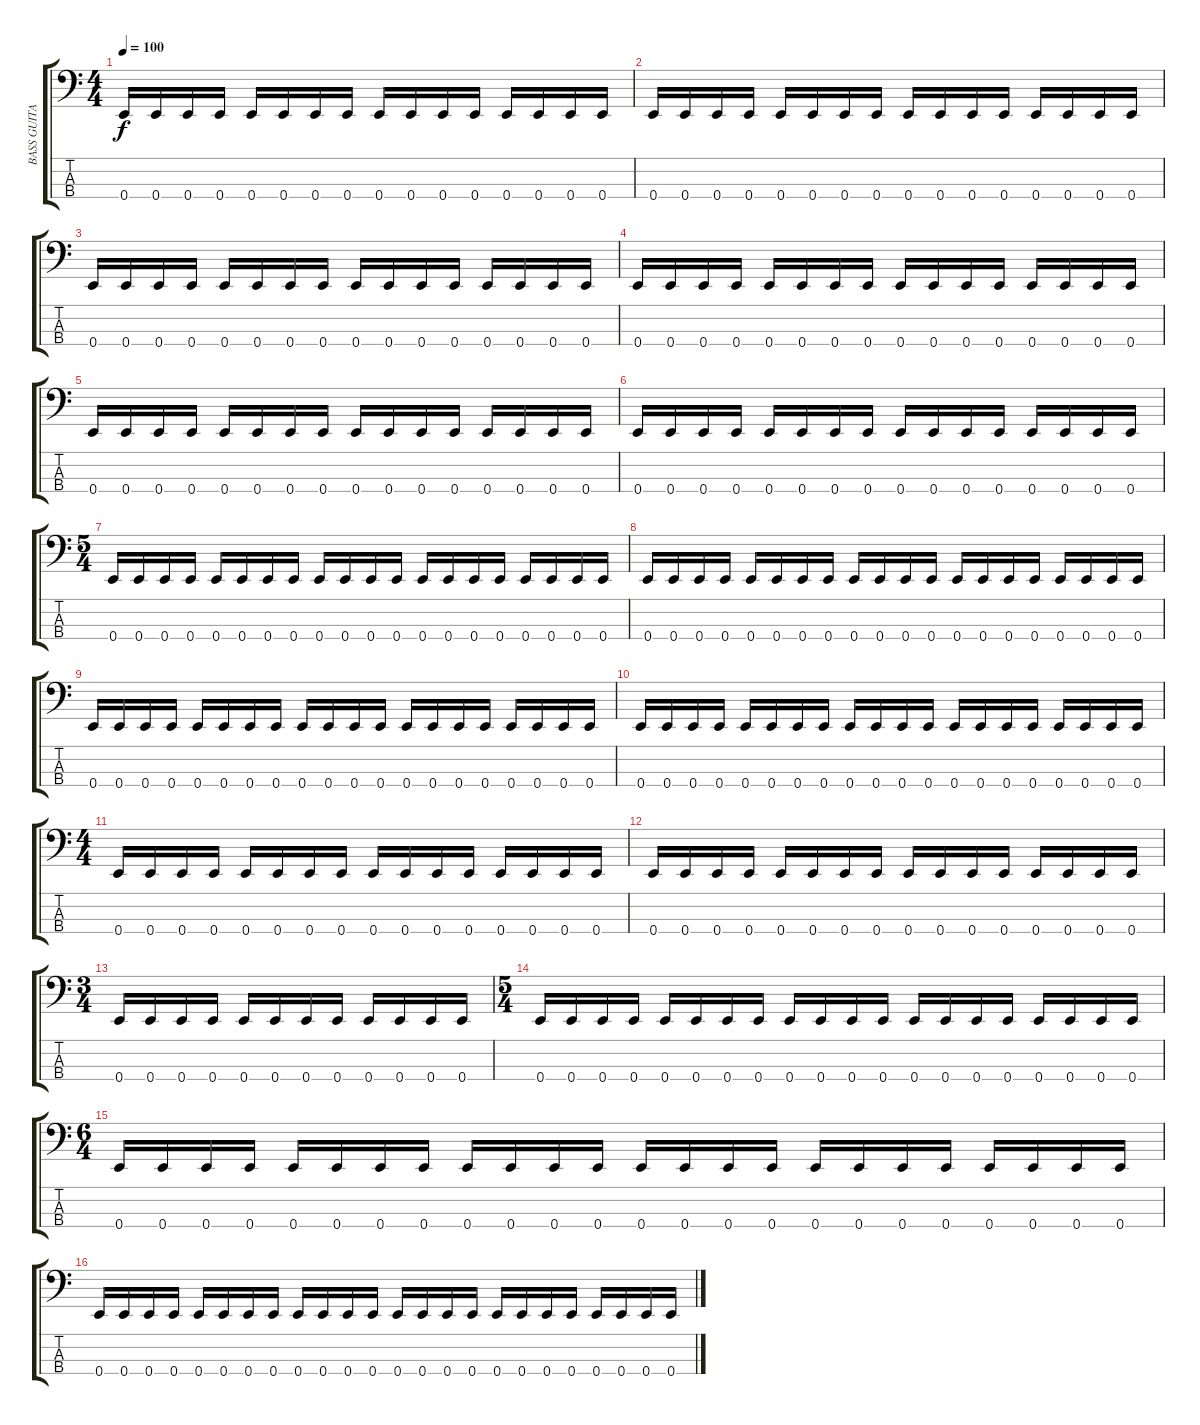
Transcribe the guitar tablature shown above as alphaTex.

\track ("BASS GUITAR" "BASS GUITA") {instrument fretlessbass}
\staff {score tabs}
\tuning (G2 D2 A1 E1) {hide}
\ts (4 4)
\tempo 100
\clef f4
\ks c
0.4.16{dy f volume 6} 0.4.16 0.4.16 0.4.16 0.4.16 0.4.16 0.4.16 0.4.16 0.4.16 0.4.16 0.4.16 0.4.16 0.4.16 0.4.16 0.4.16 0.4.16 |
0.4.16{volume 6} 0.4.16 0.4.16 0.4.16 0.4.16 0.4.16 0.4.16 0.4.16 0.4.16 0.4.16 0.4.16 0.4.16 0.4.16 0.4.16 0.4.16 0.4.16 |
0.4.16{volume 6} 0.4.16 0.4.16 0.4.16 0.4.16 0.4.16 0.4.16 0.4.16 0.4.16 0.4.16 0.4.16 0.4.16 0.4.16 0.4.16 0.4.16 0.4.16 |
0.4.16{volume 6} 0.4.16 0.4.16 0.4.16 0.4.16 0.4.16 0.4.16 0.4.16 0.4.16 0.4.16 0.4.16 0.4.16 0.4.16 0.4.16 0.4.16 0.4.16 |
0.4.16{volume 6} 0.4.16 0.4.16 0.4.16 0.4.16 0.4.16 0.4.16 0.4.16 0.4.16 0.4.16 0.4.16 0.4.16 0.4.16 0.4.16 0.4.16 0.4.16 |
0.4.16{volume 6} 0.4.16 0.4.16 0.4.16 0.4.16 0.4.16 0.4.16 0.4.16 0.4.16 0.4.16 0.4.16 0.4.16 0.4.16 0.4.16 0.4.16 0.4.16 |
\ts (5 4)
0.4.16{volume 6} 0.4.16 0.4.16 0.4.16 0.4.16 0.4.16 0.4.16 0.4.16 0.4.16 0.4.16 0.4.16 0.4.16 0.4.16 0.4.16 0.4.16 0.4.16 0.4.16 0.4.16 0.4.16 0.4.16 |
0.4.16{volume 6} 0.4.16 0.4.16 0.4.16 0.4.16 0.4.16 0.4.16 0.4.16 0.4.16 0.4.16 0.4.16 0.4.16 0.4.16 0.4.16 0.4.16 0.4.16 0.4.16 0.4.16 0.4.16 0.4.16 |
0.4.16{volume 6} 0.4.16 0.4.16 0.4.16 0.4.16 0.4.16 0.4.16 0.4.16 0.4.16 0.4.16 0.4.16 0.4.16 0.4.16 0.4.16 0.4.16 0.4.16 0.4.16 0.4.16 0.4.16 0.4.16 |
0.4.16{volume 6} 0.4.16 0.4.16 0.4.16 0.4.16 0.4.16 0.4.16 0.4.16 0.4.16 0.4.16 0.4.16 0.4.16 0.4.16 0.4.16 0.4.16 0.4.16 0.4.16 0.4.16 0.4.16 0.4.16 |
\ts (4 4)
0.4.16{volume 6} 0.4.16 0.4.16 0.4.16 0.4.16 0.4.16 0.4.16 0.4.16 0.4.16 0.4.16 0.4.16 0.4.16 0.4.16 0.4.16 0.4.16 0.4.16 |
0.4.16{volume 6} 0.4.16 0.4.16 0.4.16 0.4.16 0.4.16 0.4.16 0.4.16 0.4.16 0.4.16 0.4.16 0.4.16 0.4.16 0.4.16 0.4.16 0.4.16 |
\ts (3 4)
0.4.16{volume 6} 0.4.16 0.4.16 0.4.16 0.4.16 0.4.16 0.4.16 0.4.16 0.4.16 0.4.16 0.4.16 0.4.16 |
\ts (5 4)
0.4.16{volume 6} 0.4.16 0.4.16 0.4.16 0.4.16 0.4.16 0.4.16 0.4.16 0.4.16 0.4.16 0.4.16 0.4.16 0.4.16 0.4.16 0.4.16 0.4.16 0.4.16 0.4.16 0.4.16 0.4.16 |
\ts (6 4)
0.4.16{volume 6} 0.4.16 0.4.16 0.4.16 0.4.16 0.4.16 0.4.16 0.4.16 0.4.16 0.4.16 0.4.16 0.4.16 0.4.16 0.4.16 0.4.16 0.4.16 0.4.16 0.4.16 0.4.16 0.4.16 0.4.16 0.4.16 0.4.16 0.4.16 |
0.4.16{volume 6} 0.4.16 0.4.16 0.4.16 0.4.16 0.4.16 0.4.16 0.4.16 0.4.16 0.4.16 0.4.16 0.4.16 0.4.16 0.4.16 0.4.16 0.4.16 0.4.16 0.4.16 0.4.16 0.4.16 0.4.16 0.4.16 0.4.16 0.4.16
